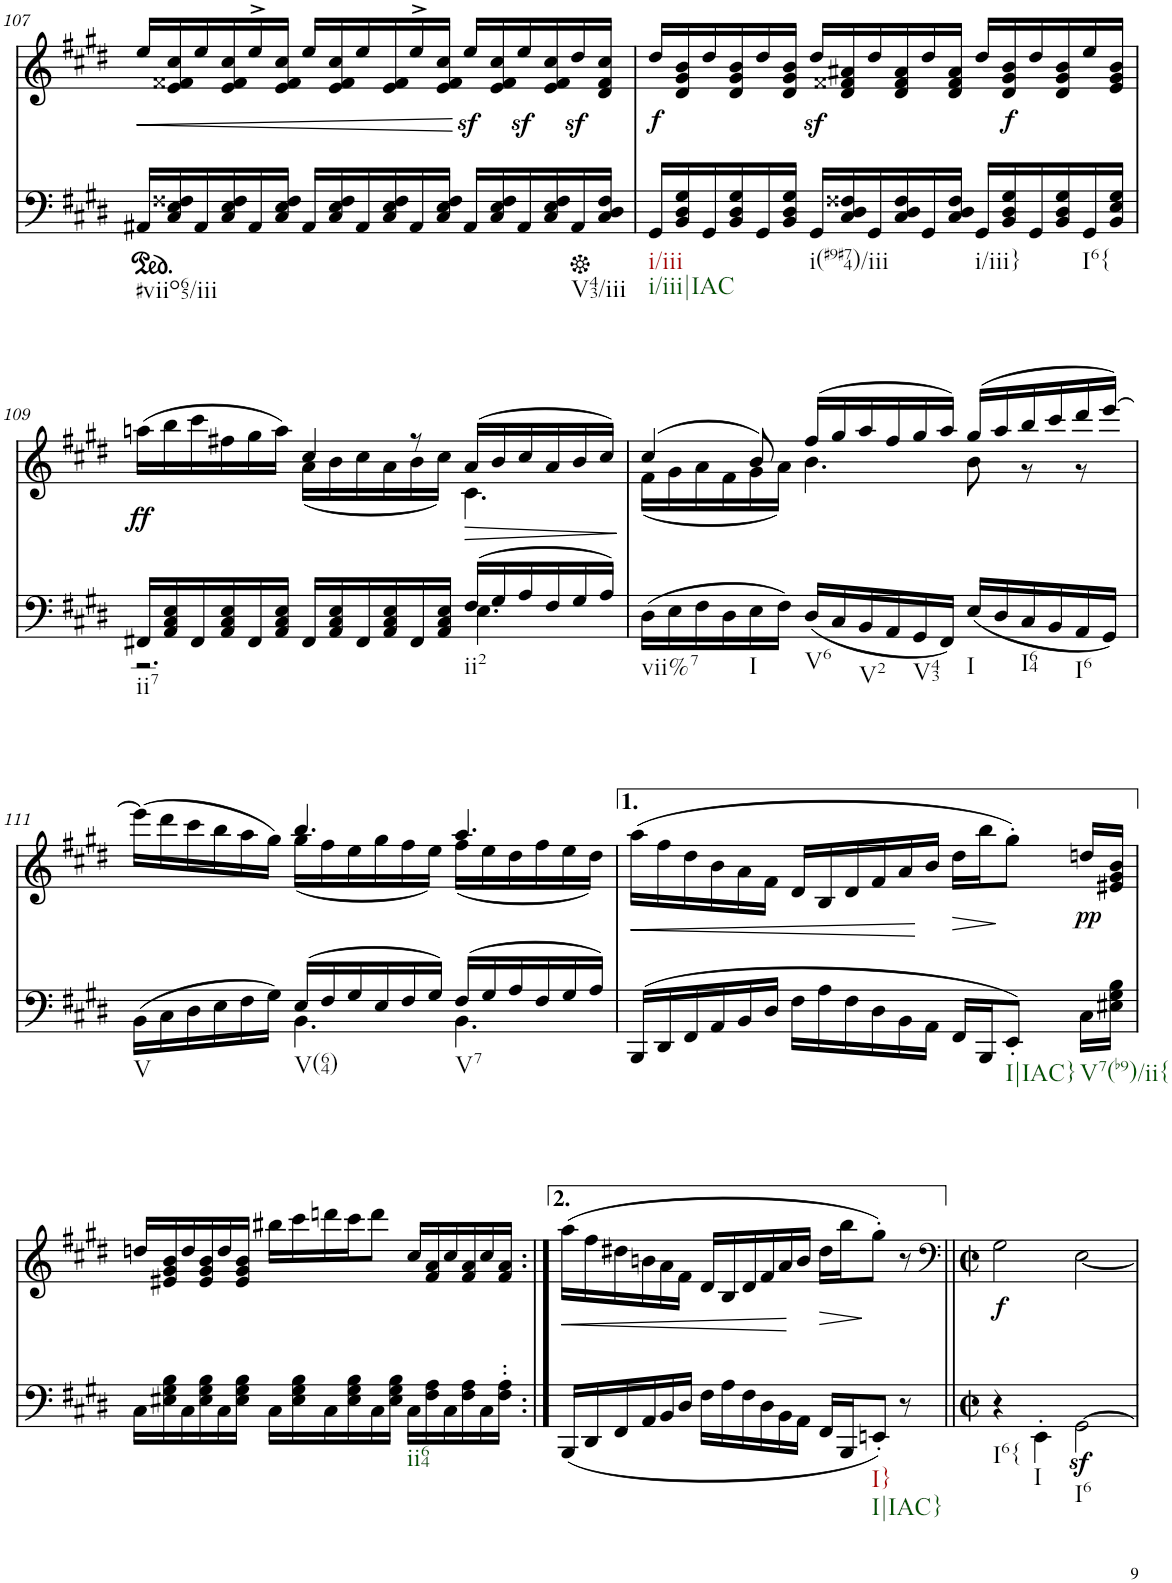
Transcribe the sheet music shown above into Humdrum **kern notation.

**kern	**kern	**text	**dynam
*part2	*part1	*part1	*part1
*staff2	*staff1	*staff1	*staff1
*I"Piano	*I"Piano	*	*
*I'Pno	*I'Pno	*	*
!!LO:PB:g=z
*clefF4	*clefG2	*	*
*k[f#c#g#d#]	*k[f#c#g#d#]	*	*
*E:	*E:	*	*
*M9/8	*M9/8	*	*
*ped	*	*	*
=107	=107	=107	=107
!LO:TX:b:t=#viio65/iii	!	!	!
!	!	!	!LO:HP:b
16AA#X/LL	16ee/LL	.	<
16C#/ 16E/ 16F##X/	16e/ 16f##X/ 16cc#/	.	.
16AA#/	16ee/	.	.
16C#/ 16E/ 16F##/	16e/ 16f##/ 16cc#/	.	.
16AA#/	16ee^>/	.	.
16C#/ 16E/ 16F##/JJ	16e/ 16f##/ 16cc#/JJ	.	.
16AA#/LL	16ee/LL	.	.
16C#/ 16E/ 16F##/	16e/ 16f##/ 16cc#/	.	.
16AA#/	16ee/	.	.
16C#/ 16E/ 16F##/	16e/ 16f##/	.	.
16AA#/	16ee^>/	.	.
16C#/ 16E/ 16F##/JJ	16e/ 16f##/ 16cc#/JJ	.	.
16AA#/LL	16eez</LL	.	[
16C#/ 16E/ 16F##/	16e/ 16f##/ 16cc#/	.	.
16AA#/	16eez</	.	.
16C#/ 16E/ 16F##/	16e/ 16f##/ 16cc#/	.	.
!LO:TX:b:t=V43/iii	!	!	!
16AA#/	16dd#z</	.	.
*Xped	*	*	*
16C#/ 16D#/ 16F##/JJ	16d#/ 16f##/ 16cc#/JJ	.	.
=108	=108	=108	=108
!LO:TX:b:t=i/iii	!	!	!
!LO:TX:b:t=i/iii|IAC	!	!	!
!	!	!LO:LY:b	!
16GG#/LL	16dd#/LL	.	.
16BB/ 16D#/ 16G#/	16d#/ 16g#/ 16b/	.	.
16GG#/	16dd#/	.	.
16BB/ 16D#/ 16G#/	16d#/ 16g#/ 16b/	.	.
16GG#/	16dd#/	.	.
16BB/ 16D#/ 16G#/JJ	16d#/ 16g#/ 16b/JJ	.	.
!LO:TX:b:t=i(#9#74)/iii	!	!	!
16GG#/LL	16dd#z</LL	.	.
16C#/ 16D#/ 16F##X/	16d#/ 16f##X/ 16a#X/	.	.
16GG#/	16dd#/	.	.
16C#/ 16D#/ 16F##/	16d#/ 16f##/ 16a#/	.	.
16GG#/	16dd#/	.	.
16C#/ 16D#/ 16F##/JJ	16d#/ 16f##/ 16a#/JJ	.	.
!LO:TX:b:t=i/iii}	!	!	!
16GG#/LL	16dd#/LL	.	.
!	!	!LO:LY:b	!
16BB/ 16D#/ 16G#/	16d#/ 16g#/ 16b/	.	.
16GG#/	16dd#/	.	.
16BB/ 16D#/ 16G#/	16d#/ 16g#/ 16b/	.	.
!LO:TX:b:t=I6{	!	!	!
16GG#/	16ee/	.	.
16BB/ 16E/ 16G#/JJ	16e/ 16g#/ 16b/JJ	.	.
!!LO:LB:g=z
=109	=109	=109	=109
*^	*^	*	*
!LO:TX:b:t=ii7	!	!	!	!	!
!	!	!	!	!	!LO:DY:b
16FF#X/LL	2.r	(>16aan\LL	4.ryy	.	ff
16AA/ 16C#/ 16E/	.	16bb\	.	.	.
16FF#/	.	16ccc#\	.	.	.
16AA/ 16C#/ 16E/	.	16ff#X\	.	.	.
16FF#/	.	16gg#\	.	.	.
16AA/ 16C#/ 16E/JJ	.	16aa\JJ)	.	.	.
16FF#/LL	.	4cc#/	(16a\LL	.	.
16AA/ 16C#/ 16E/	.	.	16b\	.	.
16FF#/	.	.	16cc#\	.	.
16AA/ 16C#/ 16E/	.	.	16a\	.	.
16FF#/	.	8r	16b\	.	.
16AA/ 16C#/ 16E/JJ	.	.	16cc#\JJ)	.	.
!LO:TX:b:t=ii2	!	!	!	!	!
!	!	!	!	!	!LO:HP:b
(16F#/LL	4.E\	(16a/LL	4.c#\	.	>
16G#/	.	16b/	.	.	.
16A/	.	16cc#/	.	.	.
16F#/	.	16a/	.	.	.
16G#/	.	16b/	.	.	.
16A/JJ)	.	16cc#/JJ)	.	.	.
*v	*v	*	*	*	*
*	*v	*v	*	*
.	.	.	]
=110	=110	=110	=110
*	*^	*	*
!LO:TX:b:t=vii%7	!	!	!	!
(16D#\LL	(4cc#/	(16f#\LL	.	.
16E\	.	16g#\	.	.
16F#\	.	16a\	.	.
16D#\	.	16f#\	.	.
!LO:TX:b:t=I	!	!	!	!
16E\	8b/)	16g#\	.	.
16F#\JJ)	.	16a\JJ)	.	.
!LO:TX:b:t=V6	!	!	!	!
(16D#/LL	(16ff#/LL	4.b\	.	.
16C#/	16gg#/	.	.	.
!LO:TX:b:t=V2	!	!	!	!
16BB/	16aa/	.	.	.
16AA/	16ff#/	.	.	.
!LO:TX:b:t=V43	!	!	!	!
16GG#/	16gg#/	.	.	.
16FF#/JJ)	16aa/JJ)	.	.	.
!LO:TX:b:t=I	!	!	!	!
(16E/LL	(16gg#/LL	8b\	.	.
16D#/	16aa/	.	.	.
!LO:TX:b:t=I64	!	!	!	!
16C#/	16bb/	8r	.	.
16BB/	16ccc#/	.	.	.
!LO:TX:b:t=I6	!	!	!	!
16AA/	16ddd#/	8r	.	.
16GG#/JJ)	[16eee/JJ)	.	.	.
!!LO:LB:g=z	!!
=111	=111	=111	=111	=111
*^	*	*	*	*
!LO:TX:b:t=V	!	!	!	!	!
4.ryy	(>16BB\LL	(>16eee\LL]	4.ryy	.	.
.	16C#\	16ddd#\	.	.	.
.	16D#\	16ccc#\	.	.	.
.	16E\	16bb\	.	.	.
.	16F#\	16aa\	.	.	.
.	16G#\JJ)	16gg#\JJ)	.	.	.
!LO:TX:b:t=V(64)	!	!	!	!	!
(16E/LL	4.BB\	4.bb/	(16gg#\LL	.	.
16F#/	.	.	16ff#\	.	.
16G#/	.	.	16ee\	.	.
16E/	.	.	16gg#\	.	.
16F#/	.	.	16ff#\	.	.
16G#/JJ)	.	.	16ee\JJ)	.	.
!LO:TX:b:t=V7	!	!	!	!	!
(16F#/LL	4.BB\	4.aa/	(16ff#\LL	.	.
16G#/	.	.	16ee\	.	.
16A/	.	.	16dd#\	.	.
16F#/	.	.	16ff#\	.	.
16G#/	.	.	16ee\	.	.
16A/JJ)	.	.	16dd#\JJ)	.	.
*v	*v	*	*	*	*
=112	=112	=112	=112	=112
!	!	!	!	!LO:HP:b
*	*v	*v	*	*
(16BBB/LL	(16aa\LL	.	<
16DD#/	16ff#\	.	.
16FF#/	16dd#\	.	.
16AA/	16b\	.	.
16BB/	16a\	.	.
16D#/JJ	16f#\JJ	.	.
16F#\LL	16d#/LL	.	.
16A\	16B/	.	.
16F#\	16d#/	.	.
16D#\	16f#/	.	.
16BB\	16a/	.	.
16AA\JJ	16b/JJ	.	[
!	!	!	!LO:HP:b
16FF#/LL	16dd#\LL	.	>
16BBB/J	16bb\J	.	.
!LO:TX:b:t=I|IAC}	!	!	!
8EE'/J)	8gg#'\J)	.	]
!LO:TX:b:t=V7(b9)/ii{	!	!	!
!	!	!LO:LY:b	!
16C#\LL	16ddn/LL	.	.
16E#X\ 16G#\ 16B\JJ	16e#X/ 16g#/ 16b/JJ	.	.
!!LO:LB:g=z
=112X6	=112X6	=112X6	=112X6
16C#\LL	16ddn/LL	.	.
16E#X\ 16G#\ 16B\	16e#X/ 16g#/ 16b/	.	.
16C#\	16dd/	.	.
16E#\ 16G#\ 16B\	16e#/ 16g#/ 16b/	.	.
16C#\	16dd/	.	.
16E#\ 16G#\ 16B\JJ	16e#/ 16g#/ 16b/JJ	.	.
16C#\LL	16bb#X\LL	.	.
16E#\ 16G#\ 16B\	16ccc#\	.	.
16C#\	16dddn\	.	.
16E#\ 16G#\ 16B\	16ccc#\J	.	.
16C#\	8ddd\J	.	.
16E#\ 16G#\ 16B\JJ	.	.	.
!LO:TX:b:t=ii64	!	!	!
16C#\LL	16cc#/LL	.	.
16F#\ 16A\	16f#/ 16a/	.	.
16C#\	16cc#/	.	.
16F#\ 16A\	16f#/ 16a/	.	.
16C#\	16cc#/	.	.
16F#\' 16A\'JJ	16f#/ 16a/JJ	.	.
=112X7:|!	=112X7:|!	=112X7:|!	=112X7:|!
!	!	!	!LO:HP:b
(<16BBB/LL	(16aa\LL	.	<
16DD#/	16ff#\	.	.
16FF#/	16dd#X\	.	.
16AA/	16bn\	.	.
16BB/	16a\	.	.
16D#/JJ	16f#\JJ	.	.
16F#\LL	16d#/LL	.	.
16A\	16B/	.	.
16F#\	16d#/	.	.
16D#\	16f#/	.	.
16BB\	16a/	.	.
16AA\JJ	16b/JJ	.	[
!	!	!	!LO:HP:b
16FF#/LL	16dd#\LL	.	>
16BBB/J	16bb\J	.	.
!LO:TX:b:t=I}	!	!	!
!LO:TX:b:t=I|IAC}	!	!	!
8EEn'/J)	8gg#'\J)	.	]
8r	8r	.	.
=113||	=113||	=113||	=113||
*	*clefF4	*	*
*M2/2	*M2/2	*	*
*met(c|)	*met(c|)	*	*
!LO:TX:b:t=I6{	!	!	!
!	!	!LO:LY:b	!
4r	2G#\	.	.
!LO:TX:b:t=I	!	!	!
4EE'>\	.	.	.
!LO:TX:b:t=I6	!	!	!
[2GG#z<\	[2E\	.	.
=	=	=	=
*-	*-	*-	*-
